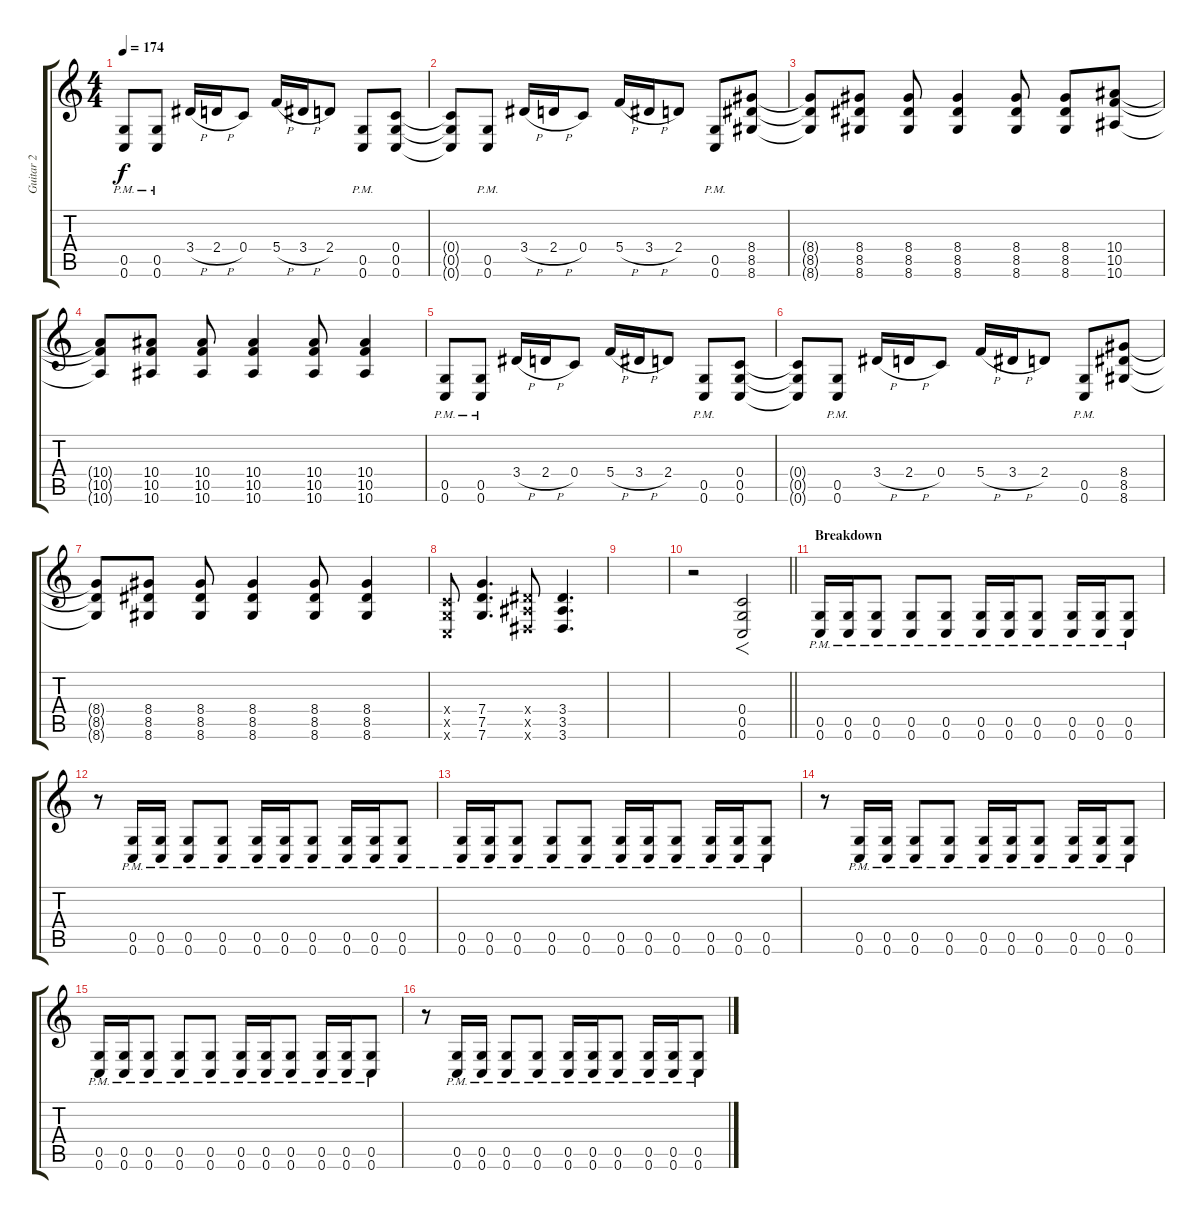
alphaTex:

\track ("Guitar 2" "Guitar 2") {instrument distortionguitar}
\staff {score tabs}
\tuning (D4 A3 F3 C3 G2 C2) {hide}
\ts (4 4)
\tempo 174
\clef g2
\ks c
(0.5{pm} 0.6{pm}).8{dy f} (0.5{pm} 0.6{pm}).8 3.4{h}.16 2.4{h}.16 0.4.8 5.4{h}.16 3.4{h}.16 2.4.8 (0.5{pm} 0.6{pm}).8 (0.4 0.5 0.6).8 |
(0.4{t} 0.5{t} 0.6{t}).8 (0.5{pm} 0.6{pm}).8 3.4{h}.16 2.4{h}.16 0.4.8 5.4{h}.16 3.4{h}.16 2.4.8 (0.5{pm} 0.6{pm}).8 (8.4 8.5 8.6).8 |
(8.4{t} 8.5{t} 8.6{t}).8 (8.4 8.5 8.6).8 (8.4 8.5 8.6).8 (8.4 8.5 8.6).4 (8.4 8.5 8.6).8 (8.4 8.5 8.6).8 (10.4 10.5 10.6).8 |
(10.4{t} 10.5{t} 10.6{t}).8 (10.4 10.5 10.6).8 (10.4 10.5 10.6).8 (10.4 10.5 10.6).4 (10.4 10.5 10.6).8 (10.4 10.5 10.6).4 |
(0.5{pm} 0.6{pm}).8 (0.5{pm} 0.6{pm}).8 3.4{h}.16 2.4{h}.16 0.4.8 5.4{h}.16 3.4{h}.16 2.4.8 (0.5{pm} 0.6{pm}).8 (0.4 0.5 0.6).8 |
(0.4{t} 0.5{t} 0.6{t}).8 (0.5{pm} 0.6{pm}).8 3.4{h}.16 2.4{h}.16 0.4.8 5.4{h}.16 3.4{h}.16 2.4.8 (0.5{pm} 0.6{pm}).8 (8.4 8.5 8.6).8 |
(8.4{t} 8.5{t} 8.6{t}).8 (8.4 8.5 8.6).8 (8.4 8.5 8.6).8 (8.4 8.5 8.6).4 (8.4 8.5 8.6).8 (8.4 8.5 8.6).4 |
(0.4{x} 0.5{x} 0.6{x}).8 (7.4 7.5 7.6).4{d} (3.4{x} 3.5{x} 3.6{x}).8 (3.4 3.5 3.6).4{d} |
|
\barLineRight lightlight
r.2 (0.4 0.5 0.6).2{f} |
\section ("" "Breakdown")
(0.5{pm} 0.6{pm}).16 (0.5{pm} 0.6{pm}).16 (0.5{pm} 0.6{pm}).8 (0.5{pm} 0.6{pm}).8 (0.5{pm} 0.6{pm}).8 (0.5{pm} 0.6{pm}).16 (0.5{pm} 0.6{pm}).16 (0.5{pm} 0.6{pm}).8 (0.5{pm} 0.6{pm}).16 (0.5{pm} 0.6{pm}).16 (0.5{pm} 0.6{pm}).8 |
r.8 (0.5{pm} 0.6{pm}).16 (0.5{pm} 0.6{pm}).16 (0.5{pm} 0.6{pm}).8 (0.5{pm} 0.6{pm}).8 (0.5{pm} 0.6{pm}).16 (0.5{pm} 0.6{pm}).16 (0.5{pm} 0.6{pm}).8 (0.5{pm} 0.6{pm}).16 (0.5{pm} 0.6{pm}).16 (0.5{pm} 0.6{pm}).8 |
(0.5{pm} 0.6{pm}).16 (0.5{pm} 0.6{pm}).16 (0.5{pm} 0.6{pm}).8 (0.5{pm} 0.6{pm}).8 (0.5{pm} 0.6{pm}).8 (0.5{pm} 0.6{pm}).16 (0.5{pm} 0.6{pm}).16 (0.5{pm} 0.6{pm}).8 (0.5{pm} 0.6{pm}).16 (0.5{pm} 0.6{pm}).16 (0.5{pm} 0.6{pm}).8 |
r.8 (0.5{pm} 0.6{pm}).16 (0.5{pm} 0.6{pm}).16 (0.5{pm} 0.6{pm}).8 (0.5{pm} 0.6{pm}).8 (0.5{pm} 0.6{pm}).16 (0.5{pm} 0.6{pm}).16 (0.5{pm} 0.6{pm}).8 (0.5{pm} 0.6{pm}).16 (0.5{pm} 0.6{pm}).16 (0.5{pm} 0.6{pm}).8 |
(0.5{pm} 0.6{pm}).16 (0.5{pm} 0.6{pm}).16 (0.5{pm} 0.6{pm}).8 (0.5{pm} 0.6{pm}).8 (0.5{pm} 0.6{pm}).8 (0.5{pm} 0.6{pm}).16 (0.5{pm} 0.6{pm}).16 (0.5{pm} 0.6{pm}).8 (0.5{pm} 0.6{pm}).16 (0.5{pm} 0.6{pm}).16 (0.5{pm} 0.6{pm}).8 |
r.8 (0.5{pm} 0.6{pm}).16 (0.5{pm} 0.6{pm}).16 (0.5{pm} 0.6{pm}).8 (0.5{pm} 0.6{pm}).8 (0.5{pm} 0.6{pm}).16 (0.5{pm} 0.6{pm}).16 (0.5{pm} 0.6{pm}).8 (0.5{pm} 0.6{pm}).16 (0.5{pm} 0.6{pm}).16 (0.5{pm} 0.6{pm}).8
